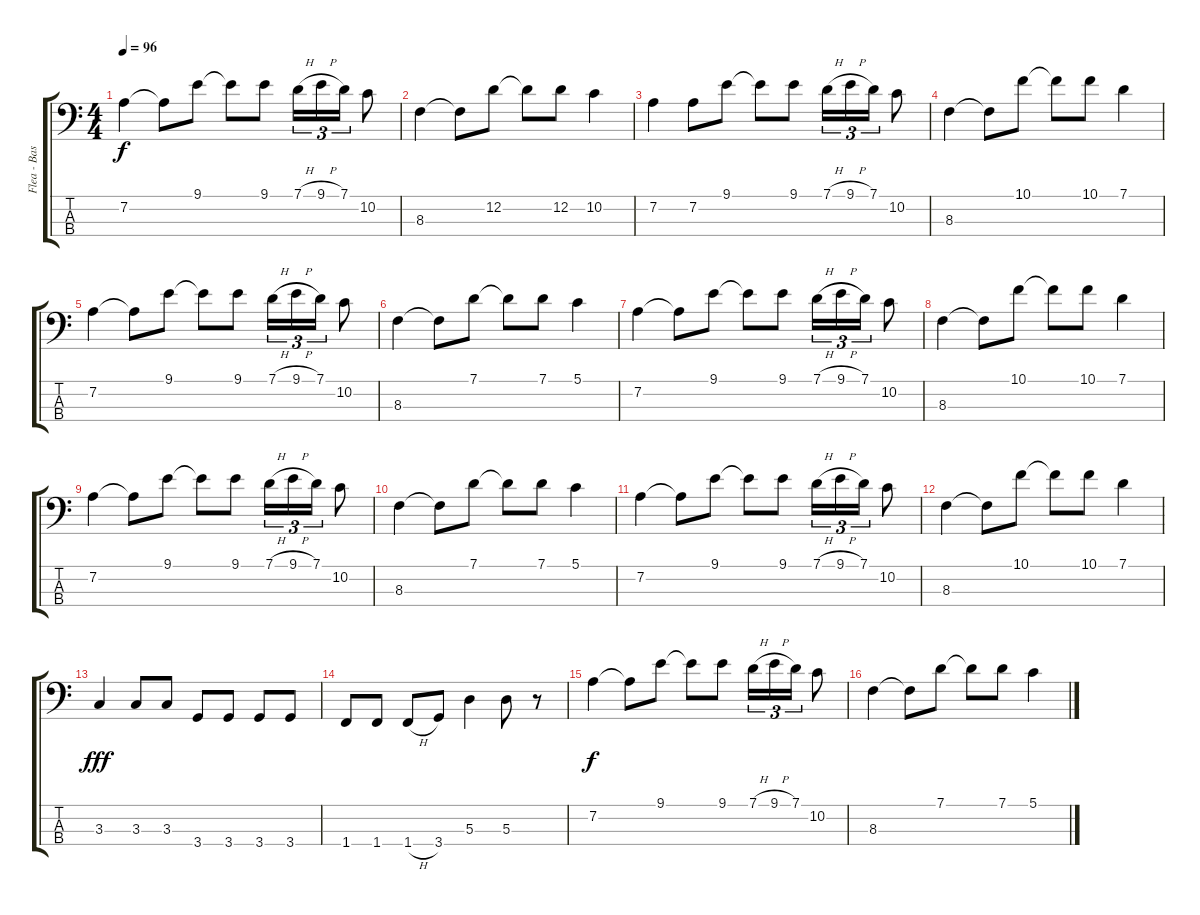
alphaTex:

\track ("Flea - Bass" "Flea - Bas") {instrument electricbassfinger}
\staff {score tabs}
\tuning (G2 D2 A1 E1) {hide}
\ts (4 4)
\tempo 96
\clef f4
\ks c
7.2.4{dy f instrument electricbassfinger} 7.2{t}.8 9.1.8 9.1{t}.8 9.1.8 7.1{h}.16{tu (3 2)} 9.1{h}.16{tu (3 2)} 7.1.16{tu (3 2)} 10.2.8 |
8.3.4 8.3{t}.8 12.2.8 12.2{t}.8 12.2.8 10.2.4 |
7.2.4 7.2.8 9.1.8 9.1{t}.8 9.1.8 7.1{h}.16{tu (3 2)} 9.1{h}.16{tu (3 2)} 7.1.16{tu (3 2)} 10.2.8 |
8.3.4 8.3{t}.8 10.1.8 10.1{t}.8 10.1.8 7.1.4 |
7.2.4 7.2{t}.8 9.1.8 9.1{t}.8 9.1.8 7.1{h}.16{tu (3 2)} 9.1{h}.16{tu (3 2)} 7.1.16{tu (3 2)} 10.2.8 |
8.3.4 8.3{t}.8 7.1.8 7.1{t}.8 7.1.8 5.1.4 |
7.2.4 7.2{t}.8 9.1.8 9.1{t}.8 9.1.8 7.1{h}.16{tu (3 2)} 9.1{h}.16{tu (3 2)} 7.1.16{tu (3 2)} 10.2.8 |
8.3.4 8.3{t}.8 10.1.8 10.1{t}.8 10.1.8 7.1.4 |
7.2.4 7.2{t}.8 9.1.8 9.1{t}.8 9.1.8 7.1{h}.16{tu (3 2)} 9.1{h}.16{tu (3 2)} 7.1.16{tu (3 2)} 10.2.8 |
8.3.4 8.3{t}.8 7.1.8 7.1{t}.8 7.1.8 5.1.4 |
7.2.4 7.2{t}.8 9.1.8 9.1{t}.8 9.1.8 7.1{h}.16{tu (3 2)} 9.1{h}.16{tu (3 2)} 7.1.16{tu (3 2)} 10.2.8 |
8.3.4 8.3{t}.8 10.1.8 10.1{t}.8 10.1.8 7.1.4 |
3.3.4{dy fff} 3.3.8 3.3.8 3.4.8 3.4.8 3.4.8 3.4.8 |
1.4.8 1.4.8 1.4{h}.8 3.4.8 5.3.4 5.3.8 r.8 |
7.2.4{dy f} 7.2{t}.8 9.1.8 9.1{t}.8 9.1.8 7.1{h}.16{tu (3 2)} 9.1{h}.16{tu (3 2)} 7.1.16{tu (3 2)} 10.2.8 |
8.3.4 8.3{t}.8 7.1.8 7.1{t}.8 7.1.8 5.1.4
